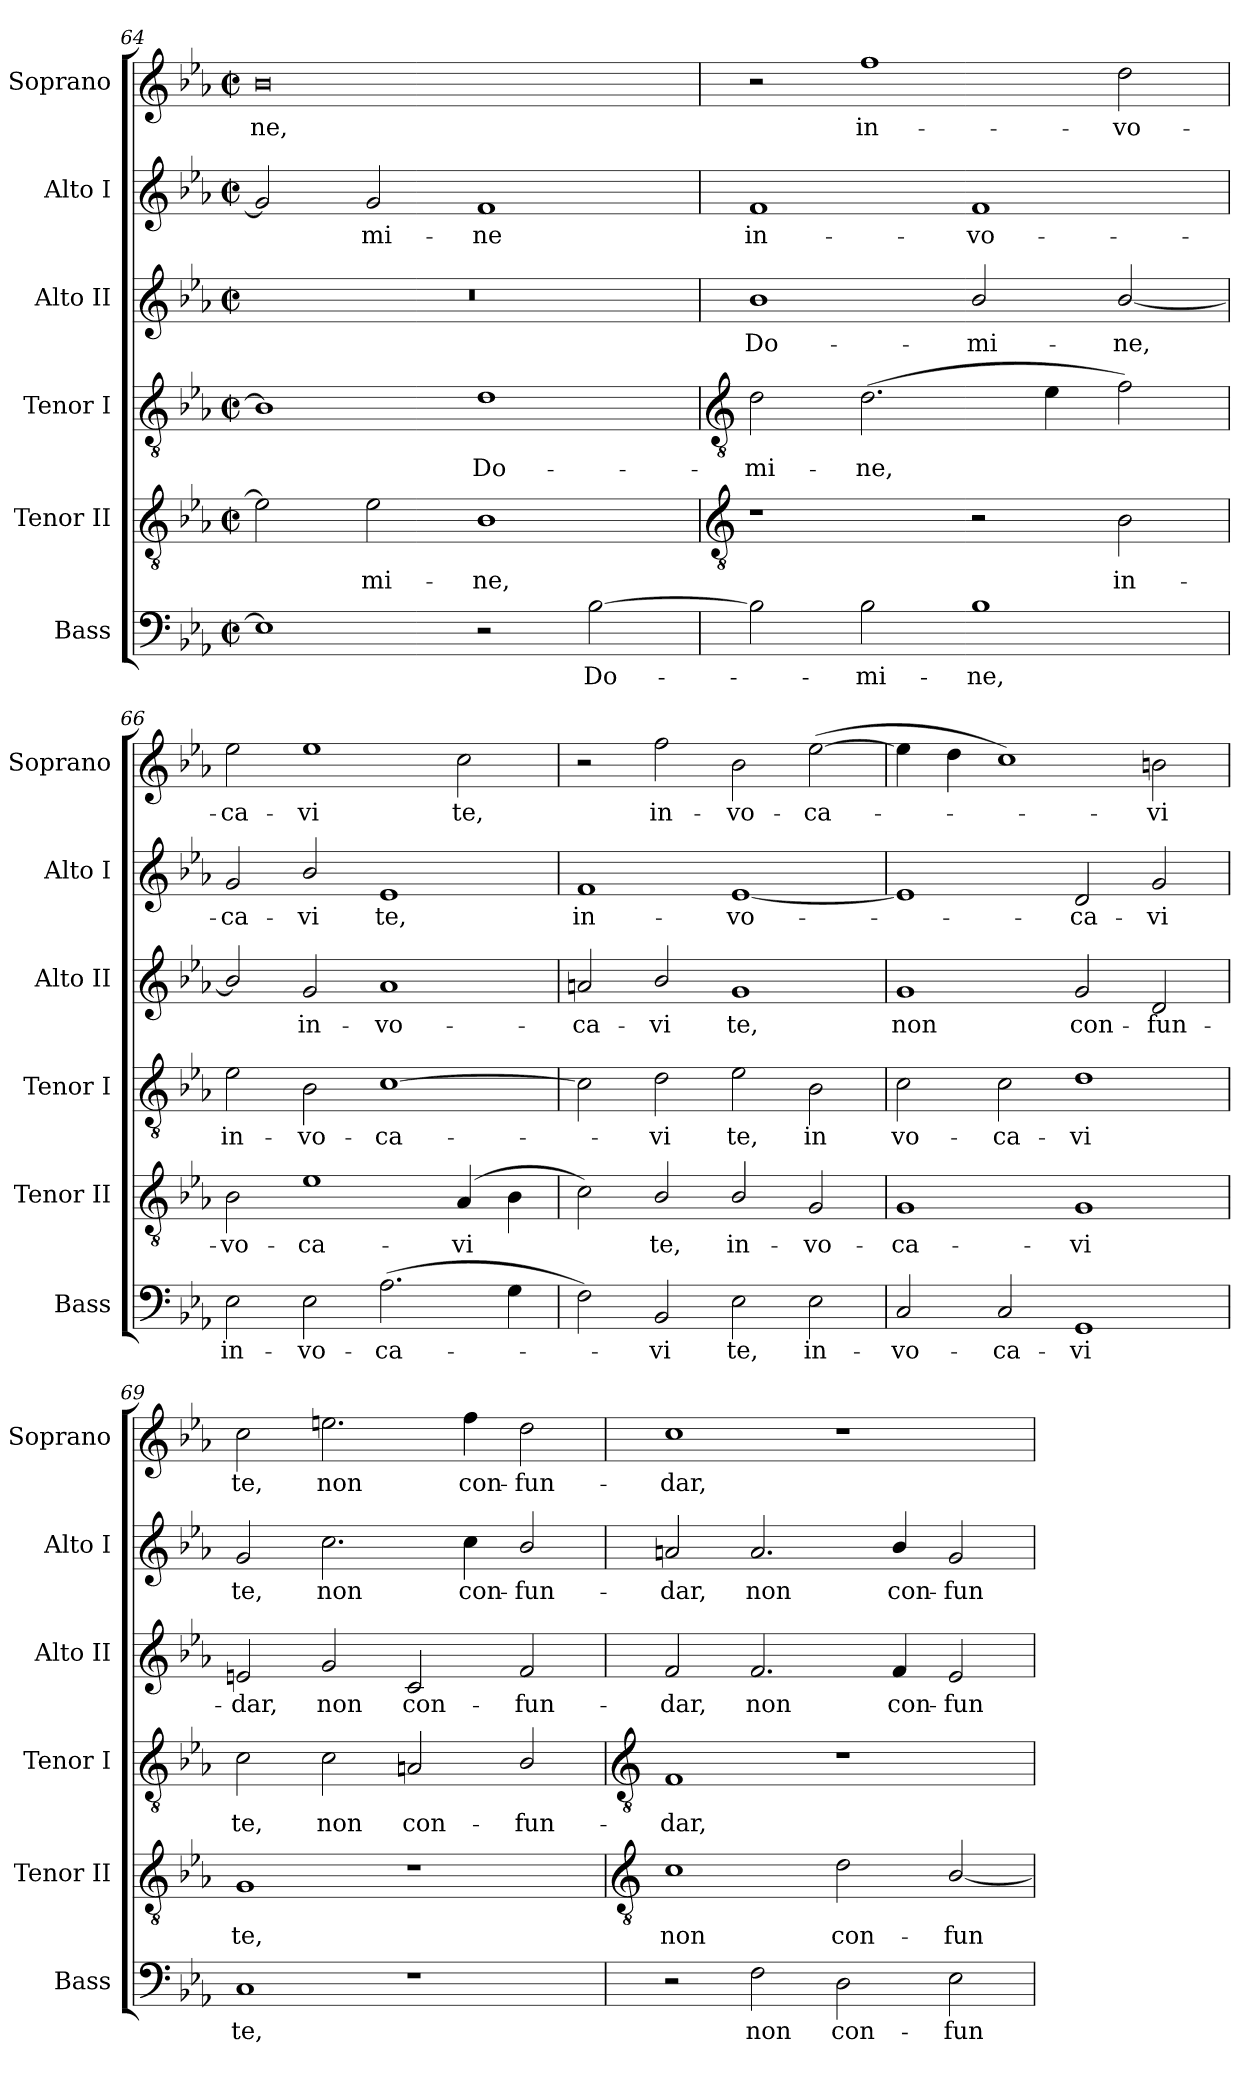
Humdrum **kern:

**kern	**text	**kern	**text	**kern	**text	**kern	**text	**kern	**text	**kern	**text
*part6	*part6	*part5	*part5	*part4	*part4	*part3	*part3	*part2	*part2	*part1	*part1
*staff6	*staff6	*staff5	*staff5	*staff4	*staff4	*staff3	*staff3	*staff2	*staff2	*staff1	*staff1
*I"Bass	*	*I"Tenor II	*	*I"Tenor I	*	*I"Alto II	*	*I"Alto I	*	*I"Soprano	*
*I'Bass	*	*I'Tenor II	*	*I'Tenor I	*	*I'Alto II	*	*I'Alto I	*	*I'Soprano	*
*clefF4	*	*clefGv2	*	*clefGv2	*	*clefG2	*	*clefG2	*	*clefG2	*
*k[b-e-a-]	*	*k[b-e-a-]	*	*k[b-e-a-]	*	*k[b-e-a-]	*	*k[b-e-a-]	*	*k[b-e-a-]	*
*E-:	*	*E-:	*	*E-:	*	*E-:	*	*E-:	*	*E-:	*
*M4/2	*	*M4/2	*	*M4/2	*	*M4/2	*	*M4/2	*	*M4/2	*
*met(c|)	*	*met(c|)	*	*met(c|)	*	*met(c|)	*	*met(c|)	*	*met(c|)	*
=64	=64	=64	=64	=64	=64	=64	=64	=64	=64	=64	=64
!	!	!	!	!	!	!	!	!	!	!	!LO:LY:b
1E-]	.	2e-]	.	1B-]	.	0r	.	2g]	.	0b-	-ne,
!	!	!	!LO:LY:b	!	!	!	!	!	!LO:LY:b	!	!
.	.	2e-	mi-	.	.	.	.	2g	mi-	.	.
!	!	!	!LO:LY:b	!	!LO:LY:b	!	!	!	!LO:LY:b	!	!
2r	.	1B-	-ne,	1d	Do-	.	.	1f	-ne	.	.
!	!LO:LY:b	!	!	!	!	!	!	!	!	!	!
[2B-	Do-	.	.	.	.	.	.	.	.	.	.
!!LO:LB:g=z
=65	=65	=65	=65	=65	=65	=65	=65	=65	=65	=65	=65
*	*	*clefGv2	*	*clefGv2	*	*	*	*	*	*	*
!	!	!	!	!	!LO:LY:b	!	!LO:LY:b	!	!LO:LY:b	!	!
2B-]	.	1r	.	2d	-mi-	1b-	Do-	1f	in-	2r	.
!	!LO:LY:b	!	!	!	!LO:LY:b	!	!	!	!	!	!LO:LY:b
2B-	mi-	.	.	(>2.d	-ne,	.	.	.	.	1ff	in-
!	!LO:LY:b	!	!	!	!	!	!LO:LY:b	!	!LO:LY:b	!	!
1B-	-ne,	2r	.	.	.	2b-/	-mi-	1f	-vo-	.	.
.	.	.	.	4e-	.	.	.	.	.	.	.
!	!	!	!LO:LY:b	!	!	!	!LO:LY:b	!	!	!	!LO:LY:b
.	.	2B-	in-	2f)	.	[2b-/	-ne,	.	.	2dd	-vo-
=66	=66	=66	=66	=66	=66	=66	=66	=66	=66	=66	=66
!	!LO:LY:b	!	!LO:LY:b	!	!LO:LY:b	!	!	!	!LO:LY:b	!	!LO:LY:b
2E-	in-	2B-	-vo-	2e-	in-	2b-/]	.	2g	-ca-	2ee-	-ca-
!	!LO:LY:b	!	!LO:LY:b	!	!LO:LY:b	!	!LO:LY:b	!	!LO:LY:b	!	!LO:LY:b
2E-	-vo-	1e-	-ca-	2B-	-vo-	2g	in-	2b-/	-vi	1ee-	-vi
!	!LO:LY:b	!	!	!	!LO:LY:b	!	!LO:LY:b	!	!LO:LY:b	!	!
(>2.A-	-ca-	.	.	[1c	-ca-	1a-	-vo-	1e-	te,	.	.
!	!	!	!LO:LY:b	!	!	!	!	!	!	!	!LO:LY:b
.	.	(>4A-	-vi	.	.	.	.	.	.	2cc	te,
4G	.	4B-	.	.	.	.	.	.	.	.	.
=67	=67	=67	=67	=67	=67	=67	=67	=67	=67	=67	=67
!	!	!	!	!	!	!	!LO:LY:b	!	!LO:LY:b	!	!
2F)	.	2c)	.	2c]	.	2an	-ca-	1f	in-	2r	.
!	!LO:LY:b	!	!LO:LY:b	!	!LO:LY:b	!	!LO:LY:b	!	!	!	!LO:LY:b
2BB-	vi	2B-/	te,	2d	vi	2b-/	-vi	.	.	2ff	in-
!	!LO:LY:b	!	!LO:LY:b	!	!LO:LY:b	!	!LO:LY:b	!	!LO:LY:b	!	!LO:LY:b
2E-	te,	2B-/	in-	2e-	te,	1g	te,	[1e-	-vo-	2b-	-vo-
!	!LO:LY:b	!	!LO:LY:b	!	!LO:LY:b	!	!	!	!	!	!LO:LY:b
2E-	in-	2G	-vo-	2B-	in	.	.	.	.	(>[2ee-	-ca-
=68	=68	=68	=68	=68	=68	=68	=68	=68	=68	=68	=68
!	!LO:LY:b	!	!LO:LY:b	!	!LO:LY:b	!	!LO:LY:b	!	!	!	!
2C	-vo-	1G	-ca-	2c	vo-	1g	non	1e-]	.	4ee-]	.
.	.	.	.	.	.	.	.	.	.	4dd	.
!	!LO:LY:b	!	!	!	!LO:LY:b	!	!	!	!	!	!
2C	-ca-	.	.	2c	-ca-	.	.	.	.	1cc)	.
!	!LO:LY:b	!	!LO:LY:b	!	!LO:LY:b	!	!LO:LY:b	!	!LO:LY:b	!	!
1GG	-vi	1G	-vi	1d	-vi	2g	con-	2d	ca-	.	.
!	!	!	!	!	!	!	!LO:LY:b	!	!LO:LY:b	!	!LO:LY:b
.	.	.	.	.	.	2d	-fun-	2g	-vi	2bn	vi
=69	=69	=69	=69	=69	=69	=69	=69	=69	=69	=69	=69
!	!LO:LY:b	!	!LO:LY:b	!	!LO:LY:b	!	!LO:LY:b	!	!LO:LY:b	!	!LO:LY:b
1C	te,	1G	te,	2c	te,	2en	-dar,	2g	te,	2cc	te,
!	!	!	!	!	!LO:LY:b	!	!LO:LY:b	!	!LO:LY:b	!	!LO:LY:b
.	.	.	.	2c	non	2g	non	2.cc	non	2.een	non
!	!	!	!	!	!LO:LY:b	!	!LO:LY:b	!	!	!	!
1r	.	1r	.	2An	con-	2c	con-	.	.	.	.
!	!	!	!	!	!	!	!	!	!LO:LY:b	!	!LO:LY:b
.	.	.	.	.	.	.	.	4cc	con-	4ff	con-
!	!	!	!	!	!LO:LY:b	!	!LO:LY:b	!	!LO:LY:b	!	!LO:LY:b
.	.	.	.	2B-/	-fun-	2f	-fun-	2b-/	-fun-	2dd	-fun-
!!LO:LB:g=z
=70	=70	=70	=70	=70	=70	=70	=70	=70	=70	=70	=70
*	*	*clefGv2	*	*clefGv2	*	*	*	*	*	*	*
!	!	!	!LO:LY:b	!	!LO:LY:b	!	!LO:LY:b	!	!LO:LY:b	!	!LO:LY:b
2r	.	1c	non	1F	-dar,	2f	-dar,	2an	-dar,	1cc	-dar,
!	!LO:LY:b	!	!	!	!	!	!LO:LY:b	!	!LO:LY:b	!	!
2F	non	.	.	.	.	2.f	non	2.a	non	.	.
!	!LO:LY:b	!	!LO:LY:b	!	!	!	!	!	!	!	!
2D	con-	2d	con-	1r	.	.	.	.	.	1r	.
!	!	!	!	!	!	!	!LO:LY:b	!	!LO:LY:b	!	!
.	.	.	.	.	.	4f	con-	4b-/	con-	.	.
!	!LO:LY:b	!	!LO:LY:b	!	!	!	!LO:LY:b	!	!LO:LY:b	!	!
2E-	-fun-	[2B-/	-fun-	.	.	2e-	-fun-	2g	-fun-	.	.
=	=	=	=	=	=	=	=	=	=	=	=
*-	*-	*-	*-	*-	*-	*-	*-	*-	*-	*-	*-
